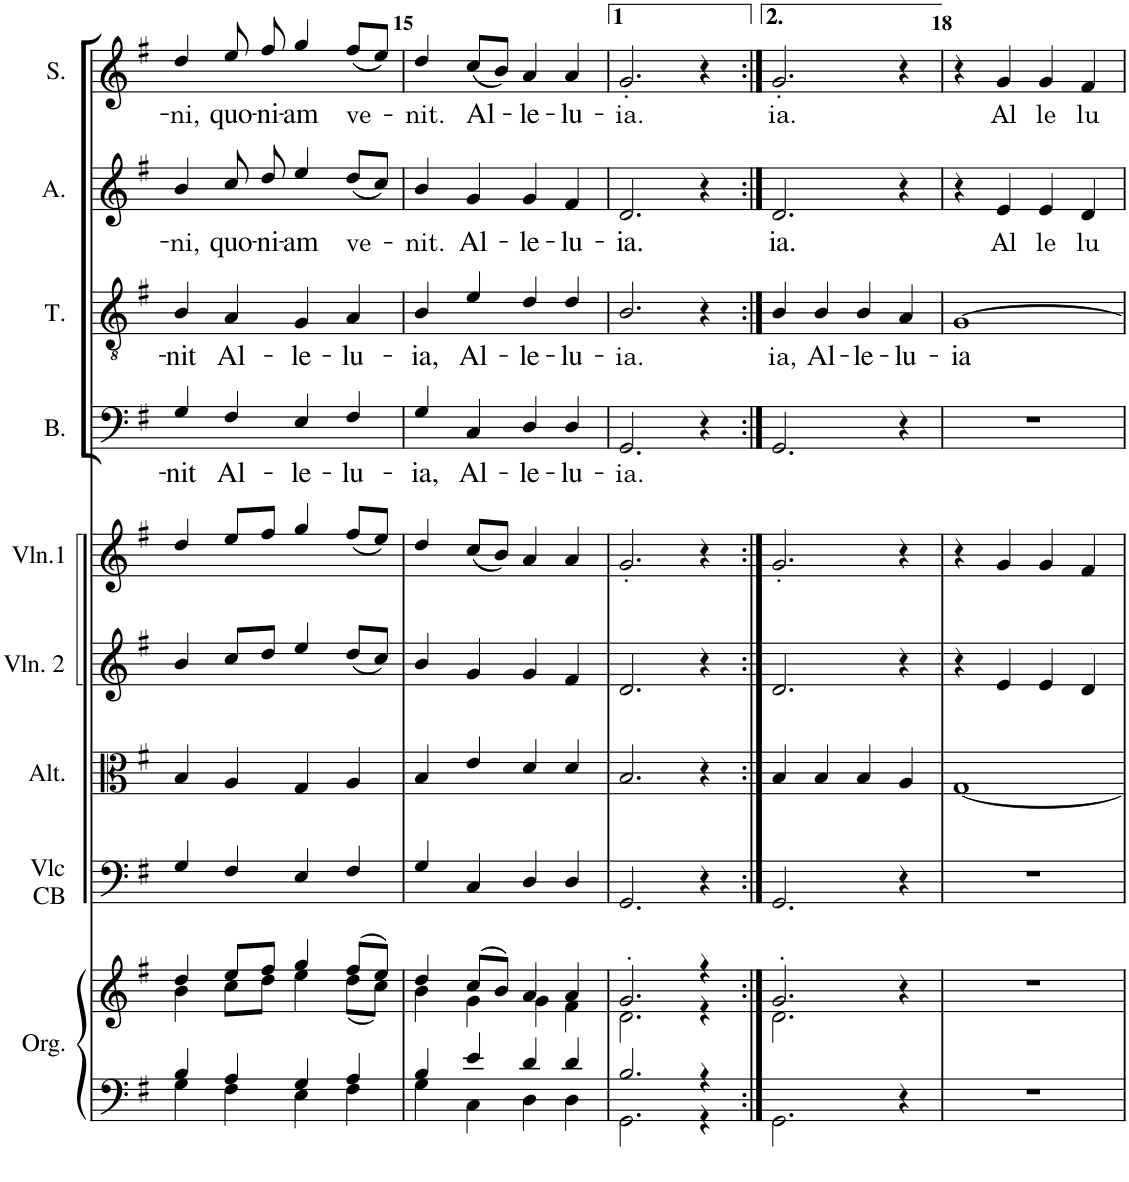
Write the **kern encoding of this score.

**kern	**kern	**kern	**kern	**kern	**kern	**kern	**text	**kern	**text	**kern	**text	**kern	**text
*part9	*part9	*part8	*part7	*part6	*part5	*part4	*part4	*part3	*part3	*part2	*part2	*part1	*part1
*staff10	*staff9	*staff8	*staff7	*staff6	*staff5	*staff4	*staff4	*staff3	*staff3	*staff2	*staff2	*staff1	*staff1
*I"Orgue	*	*I"Violoncelle Contre Basse	*I"Alto	*I"Violon 2	*I"Violon 1	*I"Basse	*	*I"Ténor	*	*I"Alto	*	*I"Soprano	*
*I'Org.	*	*I'Vlc CB	*I'Alt.	*I'Vln. 2	*I'Vln.1	*I'B.	*	*I'T.	*	*I'A.	*	*I'S.	*
!!LO:PB:g=z
*clefF4	*clefG2	*clefF4	*clefC3	*clefG2	*clefG2	*clefF4	*	*clefGv2	*	*clefG2	*	*clefG2	*
*k[f#]	*k[f#]	*k[f#]	*k[f#]	*k[f#]	*k[f#]	*k[f#]	*	*k[f#]	*	*k[f#]	*	*k[f#]	*
*G:	*G:	*G:	*G:	*G:	*G:	*G:	*	*G:	*	*G:	*	*G:	*
*M4/4	*M4/4	*M4/4	*M4/4	*M4/4	*M4/4	*M4/4	*	*M4/4	*	*M4/4	*	*M4/4	*
*met(c)	*met(c)	*met(c)	*met(c)	*met(c)	*met(c)	*met(c)	*	*met(c)	*	*met(c)	*	*met(c)	*
=14	=14	=14	=14	=14	=14	=14	=14	=14	=14	=14	=14	=14	=14
*^	*^	*	*	*	*	*	*	*	*	*	*	*	*
!	!	!	!	!	!	!	!	!	!LO:LY:b	!	!LO:LY:b	!	!LO:LY:b	!	!LO:LY:b
4B/	4G\	4dd/	4b\	4G/	4B/	4b/	4dd/	4G/	-nit	4B/	-nit	4b/	-ni,	4dd/	-ni,
!	!	!	!	!	!	!	!	!	!LO:LY:b	!	!LO:LY:b	!	!LO:LY:b	!	!LO:LY:b
4A/	4F#\	8ee/L	8cc\L	4F#/	4A/	8cc/L	8ee/L	4F#/	Al-	4A/	Al-	8cc/	quo-	8ee/	quo-
!	!	!	!	!	!	!	!	!	!	!	!	!	!LO:LY:b	!	!LO:LY:b
.	.	8ff#/J	8dd\J	.	.	8dd/J	8ff#/J	.	.	.	.	8dd/	-ni-	8ff#/	-ni-
!	!	!	!	!	!	!	!	!	!LO:LY:b	!	!LO:LY:b	!	!LO:LY:b	!	!LO:LY:b
4G/	4E\	4gg/	4ee\	4E/	4G/	4ee/	4gg/	4E/	-le-	4G/	-le-	4ee/	-am	4gg/	-am
!	!	!	!	!	!	!	!	!	!LO:LY:b	!	!LO:LY:b	!	!LO:LY:b	!	!LO:LY:b
4A/	4F#\	(8ff#/L	(8dd\L	4F#/	4A/	(8dd/L	(8ff#/L	4F#/	-lu-	4A/	-lu-	(8dd/L	ve-	(8ff#/L	ve-
.	.	8ee/J)	8cc\J)	.	.	8cc/J)	8ee/J)	.	.	.	.	8cc/J)	.	8ee/J)	.
=15	=15	=15	=15	=15	=15	=15	=15	=15	=15	=15	=15	=15	=15	=15	=15
!	!	!	!	!	!	!	!	!	!LO:LY:b	!	!LO:LY:b	!	!LO:LY:b	!	!LO:LY:b
4B/	4G\	4dd/	4b\	4G/	4B/	4b/	4dd/	4G/	-ia,	4B/	-ia,	4b/	-nit.	4dd/	-nit.
!	!	!	!	!	!	!	!	!	!LO:LY:b	!	!LO:LY:b	!	!LO:LY:b	!	!LO:LY:b
4e/	4C\	(8cc/L	4g\	4C/	4e/	4g/	(8cc/L	4C/	Al-	4e/	Al-	4g/	Al-	(8cc/L	Al-
.	.	8b/J)	.	.	.	.	8b/J)	.	.	.	.	.	.	8b/J)	.
!	!	!	!	!	!	!	!	!	!LO:LY:b	!	!LO:LY:b	!	!LO:LY:b	!	!LO:LY:b
4d/	4D\	4a/	4g\	4D/	4d/	4g/	4a/	4D/	-le-	4d/	-le-	4g/	-le-	4a/	-le-
!	!	!	!	!	!	!	!	!	!LO:LY:b	!	!LO:LY:b	!	!LO:LY:b	!	!LO:LY:b
4d/	4D\	4a/	4f#\	4D/	4d/	4f#/	4a/	4D/	-lu-	4d/	-lu-	4f#/	-lu-	4a/	-lu-
=16	=16	=16	=16	=16	=16	=16	=16	=16	=16	=16	=16	=16	=16	=16	=16
!	!	!	!	!	!	!	!	!	!LO:LY:b	!	!LO:LY:b	!	!LO:LY:b	!	!LO:LY:b
2.B/	2.GG\	2.g'/	2.d\	2.GG/	2.B/	2.d/	2.g'/	2.GG/	-ia.	2.B/	-ia.	2.d/	-ia.	2.g'/	-ia.
4r	4r	4r	4r	4r	4r	4r	4r	4r	.	4r	.	4r	.	4r	.
=17:|!	=17:|!	=17:|!	=17:|!	=17:|!	=17:|!	=17:|!	=17:|!	=17:|!	=17:|!	=17:|!	=17:|!	=17:|!	=17:|!	=17:|!	=17:|!
!	!	!	!	!	!	!	!	!	!	!	!LO:LY:b	!	!LO:LY:b	!	!LO:LY:b
*v	*v	*	*	*	*	*	*	*	*	*	*	*	*	*	*
2.GG\	2.g'/	2.d\	2.GG/	4B/	2.d/	2.g'/	2.GG/	.	4B/	ia,	2.d/	ia.	2.g'/	ia.
!	!	!	!	!	!	!	!	!	!	!LO:LY:b	!	!	!	!
.	.	.	.	4B/	.	.	.	.	4B/	Al-	.	.	.	.
!	!	!	!	!	!	!	!	!	!	!LO:LY:b	!	!	!	!
.	.	.	.	4B/	.	.	.	.	4B/	-le-	.	.	.	.
!	!	!	!	!	!	!	!	!	!	!LO:LY:b	!	!	!	!
4r	4r	4ryy	4r	4A/	4r	4r	4r	.	4A/	-lu-	4r	.	4r	.
=18	=18	=18	=18	=18	=18	=18	=18	=18	=18	=18	=18	=18	=18	=18
!	!	!	!	!	!	!	!	!	!	!LO:LY:b	!	!	!	!
*	*v	*v	*	*	*	*	*	*	*	*	*	*	*	*
1r	1r	1r	[<1G	4r	4r	1r	.	[>1G	-ia	4r	.	4r	.
!	!	!	!	!	!	!	!	!	!	!	!LO:LY:b	!	!LO:LY:b
.	.	.	.	4e/	4g/	.	.	.	.	4e/	Al	4g/	Al
!	!	!	!	!	!	!	!	!	!	!	!LO:LY:b	!	!LO:LY:b
.	.	.	.	4e/	4g/	.	.	.	.	4e/	le	4g/	le
!	!	!	!	!	!	!	!	!	!	!	!LO:LY:b	!	!LO:LY:b
.	.	.	.	4d/	4f#/	.	.	.	.	4d/	lu	4f#/	lu
=	=	=	=	=	=	=	=	=	=	=	=	=	=
*-	*-	*-	*-	*-	*-	*-	*-	*-	*-	*-	*-	*-	*-
